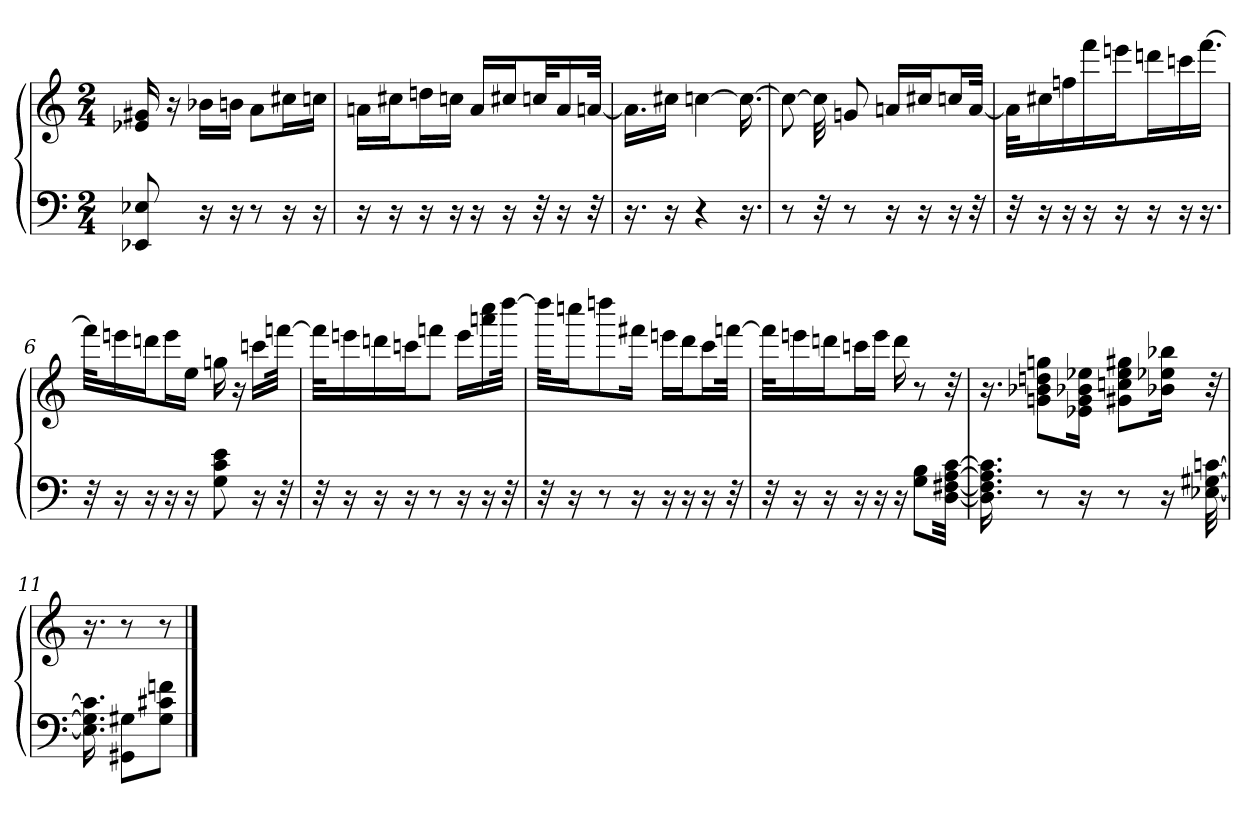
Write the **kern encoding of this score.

**kern	**kern
*part2	*part1
*staff2	*staff1
*clefF4	*clefG2
*M2/4	*M2/4
=1	=1
8EE-X 8E-X	16e-X 16g#X
.	16r
16r	16b-X\LL
16r	16bn\JJ
8r	8a\L
16r	16cc#X\L
16r	16ccn\JJ
=2	=2
16r	16an\LL
16r	16cc#X\J
16r	16ddn\L
16r	16ccn\JJ
16r	16a/LL
16r	16cc#X/J
32r	32ccn/KL
16r	16a/
32r	[32an/JJk
=3	=3
16.r	16.a\LL]
16r	16cc#X\JJ
4r	[4ccn
16.r	16.cc_
=4	=4
8r	8cc_
32r	32cc]
8r	8gn
16r	16an/LL
16r	16cc#X/J
16r	16ccn/L
32r	[32a/JJk
=5	=5
32r	32a\KLL]
16r	16cc#X\
16r	16ffn\J
16r	16fff\L
16r	16eeen\JJ
16r	16dddn\LL
16r	16cccn\J
16.r	[16.fff\JJ
=6	=6
32r	32fff\KLL]
16r	16eeen\
16r	16dddn\J
16r	16eee\L
16r	16ee\JJ
8G 8c 8e	16ggn
.	16r
16r	16cccn\LL
32r	[32fffn\JJk
=7	=7
32r	32fff\KLL]
16r	16eeen\
16r	16dddn\J
16r	16cccn\K
8r	8fffn\J
16r	16eee\LL
16r	16aaan\ 16cccc
32r	[32dddd\JJk
=8	=8
32r	32dddd\KLL]
16r	16ccccn\J
8r	8ddddn\
16r	16fff#X\Jk
16r	16eeen\LL
16r	16ddd\J
16r	16ccc\L
32r	[32fffn\JJk
=9	=9
32r	32fff\KLL]
16r	16eeen\
16r	16dddn\J
16r	16cccn\L
16r	16eee\JJ
16r	16ddd
8G\ 8BL	8r
[32D\ [32F#X [32A [32cJkk	32r
=10	=10
16.D] 16.F#] 16.A] 16.c]	16.r
8r	8gn\ 8b-X 8ddn 8ggnL
16r	16e-X\ 16g 16b-X 16ee-XJk
8r	8g#X\ 8ccn 8ee- 8gg#XL
16r	16b-X\ 16ee-X 16bb-XJk
[32E-X [32G#X [32cn	32r
=11	=11
16.E-] 16.G#] 16.c]	16.r
8GG#X\ 8G#XL	8r
8G#\ 8c#X 8fnJ	8r
==	==
*-	*-
